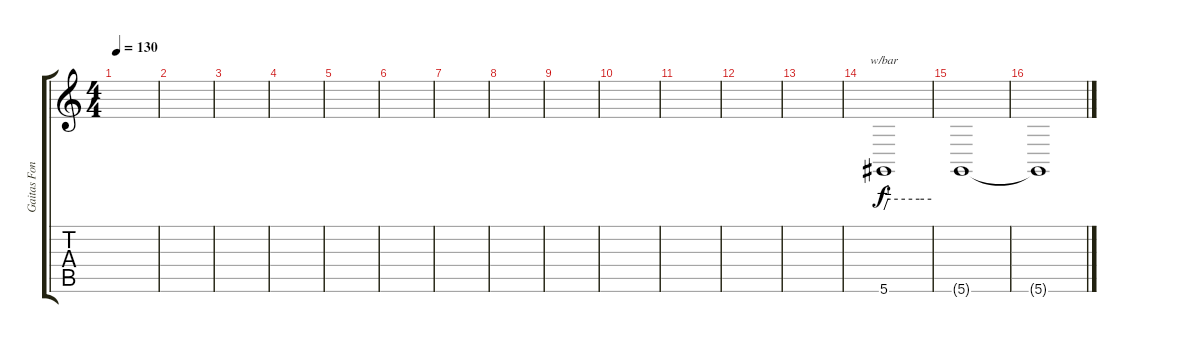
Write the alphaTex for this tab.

\track ("Gaitas Fondo" "Gaitas Fon") {instrument bagpipe}
\staff {score tabs}
\tuning (Eb4 Bb3 Gb3 Db3 Ab2 Eb2) {hide}
\ts (4 4)
\tempo 130
\clef g2
\ks c
|
|
|
|
|
|
|
|
|
|
|
|
|
5.6.1{tbe (custom default 0 0 5 4 7 4 45 4 60 4)} |
5.6{t}.1 |
5.6{t}.1
